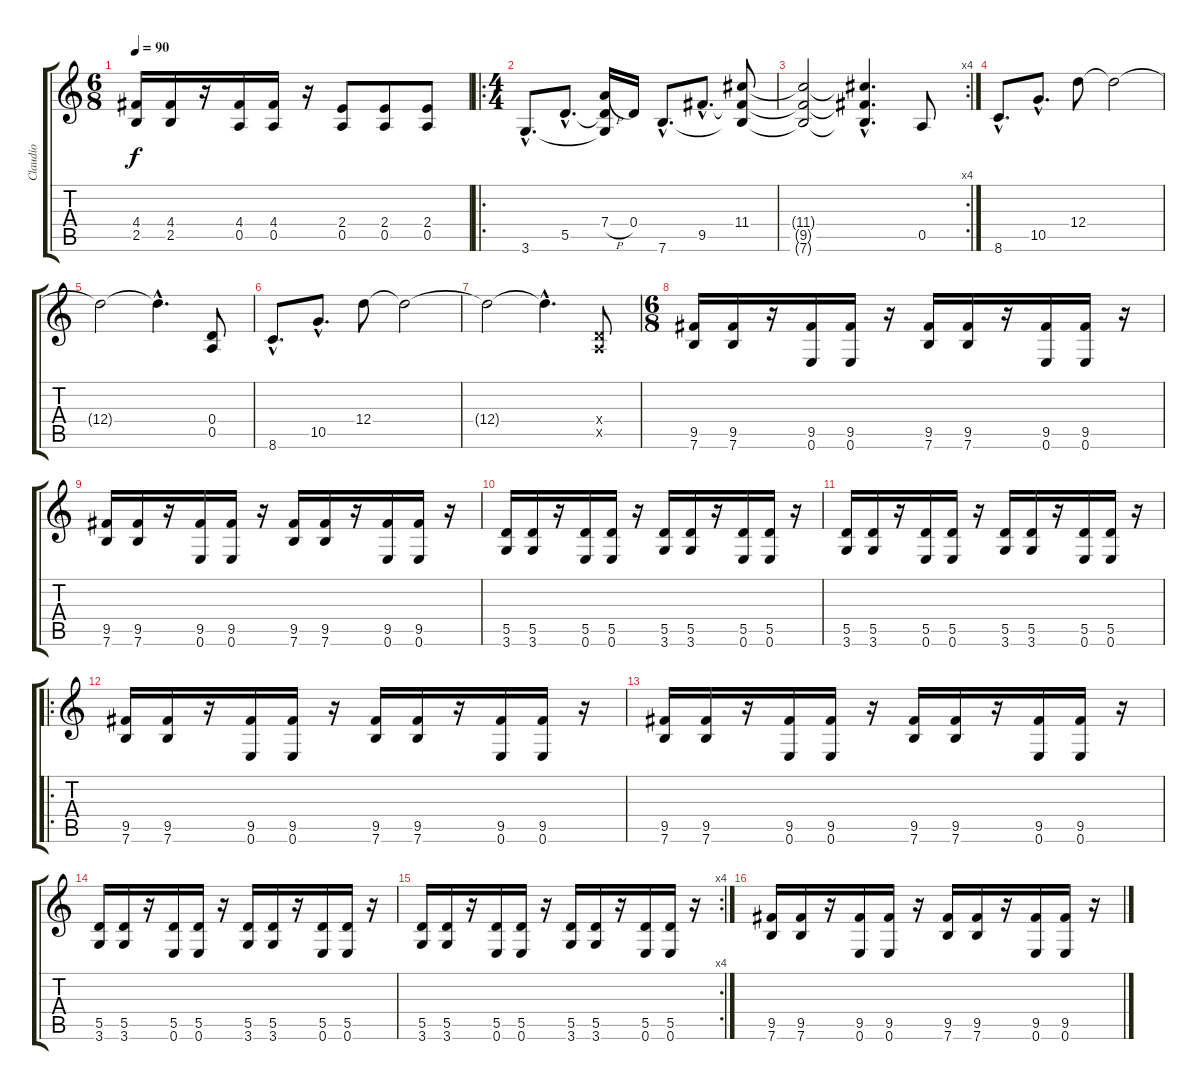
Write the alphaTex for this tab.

\track ("Claudio" "Claudio") {instrument distortionguitar}
\staff {score tabs}
\tuning (E4 B3 G3 D3 A2 E2) {hide}
\ts (6 8)
\tempo 90
\clef g2
\ks c
(4.4 2.5).16{dy f} (4.4 2.5).16 r.16 (4.4 0.5).16 (4.4 0.5).16 r.16 (2.4 0.5).8 (2.4 0.5).8 (2.4 0.5).8 |
\ro
\ts (4 4)
3.6{hac}.8{d} 5.5{hac}.8{d} (7.4{h} 5.5{t} 3.6{t}).16 0.4.16 7.6{hac}.8{d} 9.5{hac}.8{d} (11.4 9.5{t} 7.6{t}).8 |
\rc 4
(11.4{t} 9.5{t} 7.6{t}).2 (11.4{hac t} 9.5{hac t} 7.6{hac t}).4{d} 0.5.8 |
8.6{hac}.8{d} 10.5{hac}.8{d} 12.4.8 12.4{t}.2 |
12.4{t}.2 12.4{hac t}.4{d} (0.4 0.5).8 |
8.6{hac}.8{d} 10.5{hac}.8{d} 12.4.8 12.4{t}.2 |
12.4{t}.2 12.4{hac t}.4{d} (0.4{x} 0.5{x}).8 |
\ts (6 8)
(9.5 7.6).16{volume 10} (9.5 7.6).16 r.16 (9.5 0.6).16 (9.5 0.6).16 r.16 (9.5 7.6).16 (9.5 7.6).16 r.16 (9.5 0.6).16 (9.5 0.6).16 r.16 |
(9.5 7.6).16 (9.5 7.6).16 r.16 (9.5 0.6).16 (9.5 0.6).16 r.16 (9.5 7.6).16 (9.5 7.6).16 r.16 (9.5 0.6).16 (9.5 0.6).16 r.16 |
(5.5 3.6).16 (5.5 3.6).16 r.16 (5.5 0.6).16 (5.5 0.6).16 r.16 (5.5 3.6).16 (5.5 3.6).16 r.16 (5.5 0.6).16 (5.5 0.6).16 r.16 |
(5.5 3.6).16 (5.5 3.6).16 r.16 (5.5 0.6).16 (5.5 0.6).16 r.16 (5.5 3.6).16 (5.5 3.6).16 r.16 (5.5 0.6).16 (5.5 0.6).16 r.16 |
\ro
(9.5 7.6).16 (9.5 7.6).16 r.16 (9.5 0.6).16 (9.5 0.6).16 r.16 (9.5 7.6).16 (9.5 7.6).16 r.16 (9.5 0.6).16 (9.5 0.6).16 r.16 |
(9.5 7.6).16 (9.5 7.6).16 r.16 (9.5 0.6).16 (9.5 0.6).16 r.16 (9.5 7.6).16 (9.5 7.6).16 r.16 (9.5 0.6).16 (9.5 0.6).16 r.16 |
(5.5 3.6).16 (5.5 3.6).16 r.16 (5.5 0.6).16 (5.5 0.6).16 r.16 (5.5 3.6).16 (5.5 3.6).16 r.16 (5.5 0.6).16 (5.5 0.6).16 r.16 |
\rc 4
(5.5 3.6).16 (5.5 3.6).16 r.16 (5.5 0.6).16 (5.5 0.6).16 r.16 (5.5 3.6).16 (5.5 3.6).16 r.16 (5.5 0.6).16 (5.5 0.6).16 r.16 |
(9.5 7.6).16 (9.5 7.6).16 r.16 (9.5 0.6).16 (9.5 0.6).16 r.16 (9.5 7.6).16 (9.5 7.6).16 r.16 (9.5 0.6).16 (9.5 0.6).16 r.16
